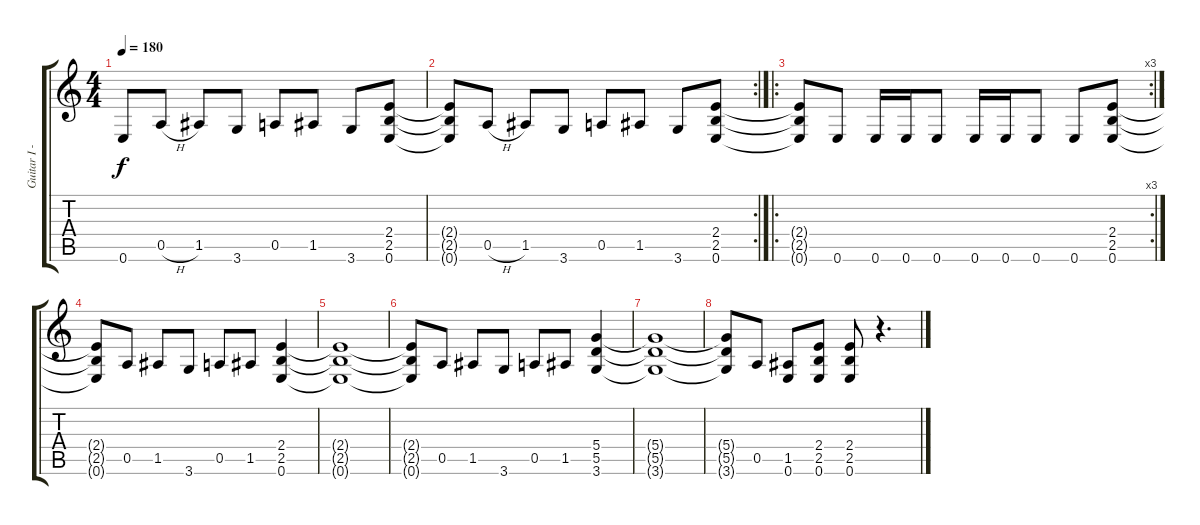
\track ("Guitar I - James" "Guitar I -") {instrument distortionguitar}
\staff {score tabs}
\tuning (E4 B3 G3 D3 A2 E2) {hide}
\ts (4 4)
\tempo 180
\clef g2
\ks c
0.6.8{dy f} 0.5{h}.8 1.5.8 3.6.8 0.5.8 1.5.8 3.6.8 (2.4 2.5 0.6).8 |
\rc 2
(2.4{t} 2.5{t} 0.6{t}).8 0.5{h}.8 1.5.8 3.6.8 0.5.8 1.5.8 3.6.8 (2.4 2.5 0.6).8 |
\ro
\rc 3
(2.4{t} 2.5{t} 0.6{t}).8 0.6.8 0.6.16 0.6.16 0.6.8 0.6.16 0.6.16 0.6.8 0.6.8 (2.4 2.5 0.6).8 |
(2.4{t} 2.5{t} 0.6{t}).8 0.5.8 1.5.8 3.6.8 0.5.8 1.5.8 (2.4 2.5 0.6).4 |
(2.4{t} 2.5{t} 0.6{t}).1 |
(2.4{t} 2.5{t} 0.6{t}).8 0.5.8 1.5.8 3.6.8 0.5.8 1.5.8 (5.4 5.5 3.6).4 |
(5.4{t} 5.5{t} 3.6{t}).1 |
(5.4{t} 5.5{t} 3.6{t}).8 0.5.8 (1.5 0.6).8 (2.4 2.5 0.6).8 (2.4 2.5 0.6).8 r.4{d}
